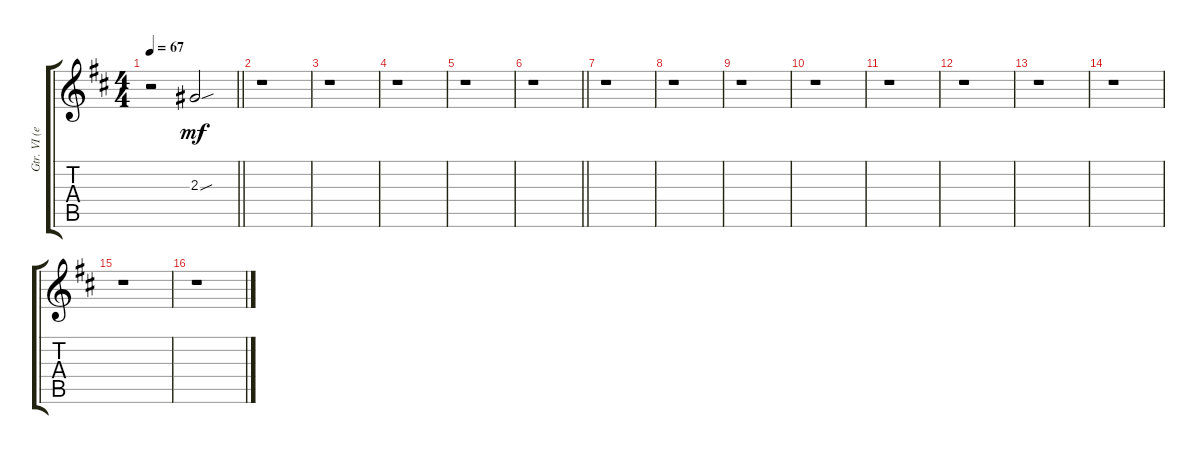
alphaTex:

\track ("Gtr. VI (elec. w/clean tone)" "Gtr. VI (e") {instrument electricguitarclean}
\staff {score tabs}
\tuning (Eb4 Bb3 Gb3 Db3 Ab2 Eb2) {hide}
\ts (4 4)
\tempo 67
\clef g2
\barLineRight lightlight
\ks d
r.2{dy mf} 2.3{sou}.2 |
r.1 |
r.1 |
r.1 |
r.1 |
\barLineRight lightlight
r.1 |
r.1 |
r.1 |
r.1 |
r.1 |
r.1 |
r.1 |
r.1 |
r.1 |
r.1 |
r.1
